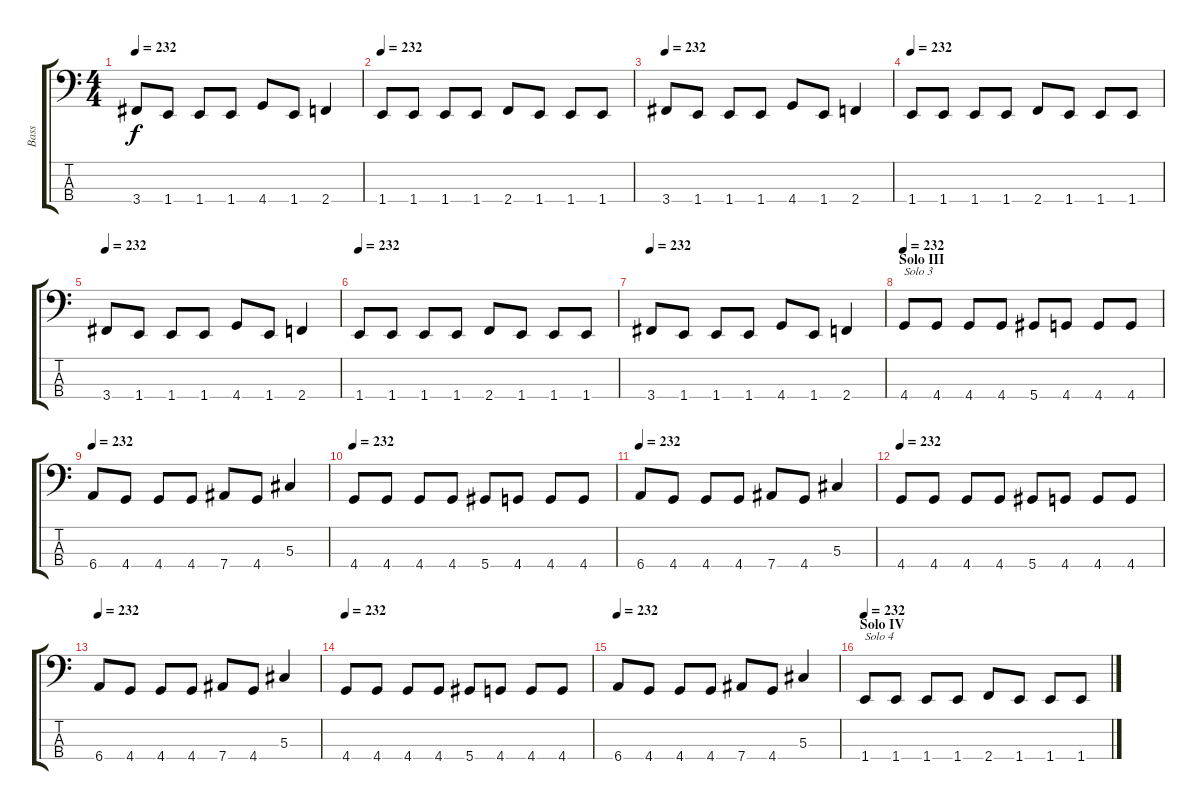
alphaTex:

\track ("Bass" "Bass") {instrument electricbasspick}
\staff {score tabs}
\tuning (Gb2 Db2 Ab1 Eb1) {hide}
\ts (4 4)
\tempo 232
\clef f4
\ks c
3.4.8{dy f} 1.4.8 1.4.8 1.4.8 4.4.8 1.4.8 2.4.4 |
\tempo 232
1.4.8 1.4.8 1.4.8 1.4.8 2.4.8 1.4.8 1.4.8 1.4.8 |
\tempo 232
3.4.8 1.4.8 1.4.8 1.4.8 4.4.8 1.4.8 2.4.4 |
\tempo 232
1.4.8 1.4.8 1.4.8 1.4.8 2.4.8 1.4.8 1.4.8 1.4.8 |
\tempo 232
3.4.8 1.4.8 1.4.8 1.4.8 4.4.8 1.4.8 2.4.4 |
\tempo 232
1.4.8 1.4.8 1.4.8 1.4.8 2.4.8 1.4.8 1.4.8 1.4.8 |
\tempo 232
3.4.8 1.4.8 1.4.8 1.4.8 4.4.8 1.4.8 2.4.4 |
\section ("" "Solo III")
\tempo 232
4.4.8{txt "Solo 3"} 4.4.8 4.4.8 4.4.8 5.4.8 4.4.8 4.4.8 4.4.8 |
\tempo 232
6.4.8 4.4.8 4.4.8 4.4.8 7.4.8 4.4.8 5.3.4 |
\tempo 232
4.4.8 4.4.8 4.4.8 4.4.8 5.4.8 4.4.8 4.4.8 4.4.8 |
\tempo 232
6.4.8 4.4.8 4.4.8 4.4.8 7.4.8 4.4.8 5.3.4 |
\tempo 232
4.4.8 4.4.8 4.4.8 4.4.8 5.4.8 4.4.8 4.4.8 4.4.8 |
\tempo 232
6.4.8 4.4.8 4.4.8 4.4.8 7.4.8 4.4.8 5.3.4 |
\tempo 232
4.4.8 4.4.8 4.4.8 4.4.8 5.4.8 4.4.8 4.4.8 4.4.8 |
\tempo 232
6.4.8 4.4.8 4.4.8 4.4.8 7.4.8 4.4.8 5.3.4 |
\section ("" "Solo IV")
\tempo 232
1.4.8{txt "Solo 4"} 1.4.8 1.4.8 1.4.8 2.4.8 1.4.8 1.4.8 1.4.8
